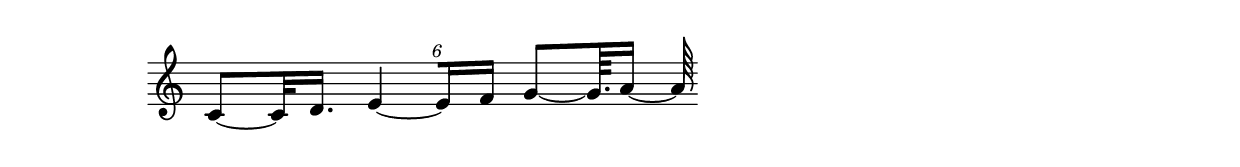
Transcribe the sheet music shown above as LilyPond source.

#(ly:set-option 'midi-extension "mid")
\version "2.12.3"
\include "english.ly"
\header{ 
}
%{
S----R--  G----m  P----------D----

%}
melody = {
\once \override Staff.TimeSignature #'stencil = ##f
\clef treble
\key c 
\major
  c'8[~c'32 d'16.] \times 4/6{ e'4[~e'16 f'16] }  g'8[~g'64. a'16]~a'64 \bar "" \break 
 }
text = \lyricmode {
      
}
\score{

<<
\new Voice = "one" {
\melody
}
\new Lyrics \lyricsto "one" \text
>>
\layout {
\context {
\Score
}
}
\midi {
\context {
\Score
tempoWholesPerMinute = #(ly:make-moment 200 4)
}
}
}